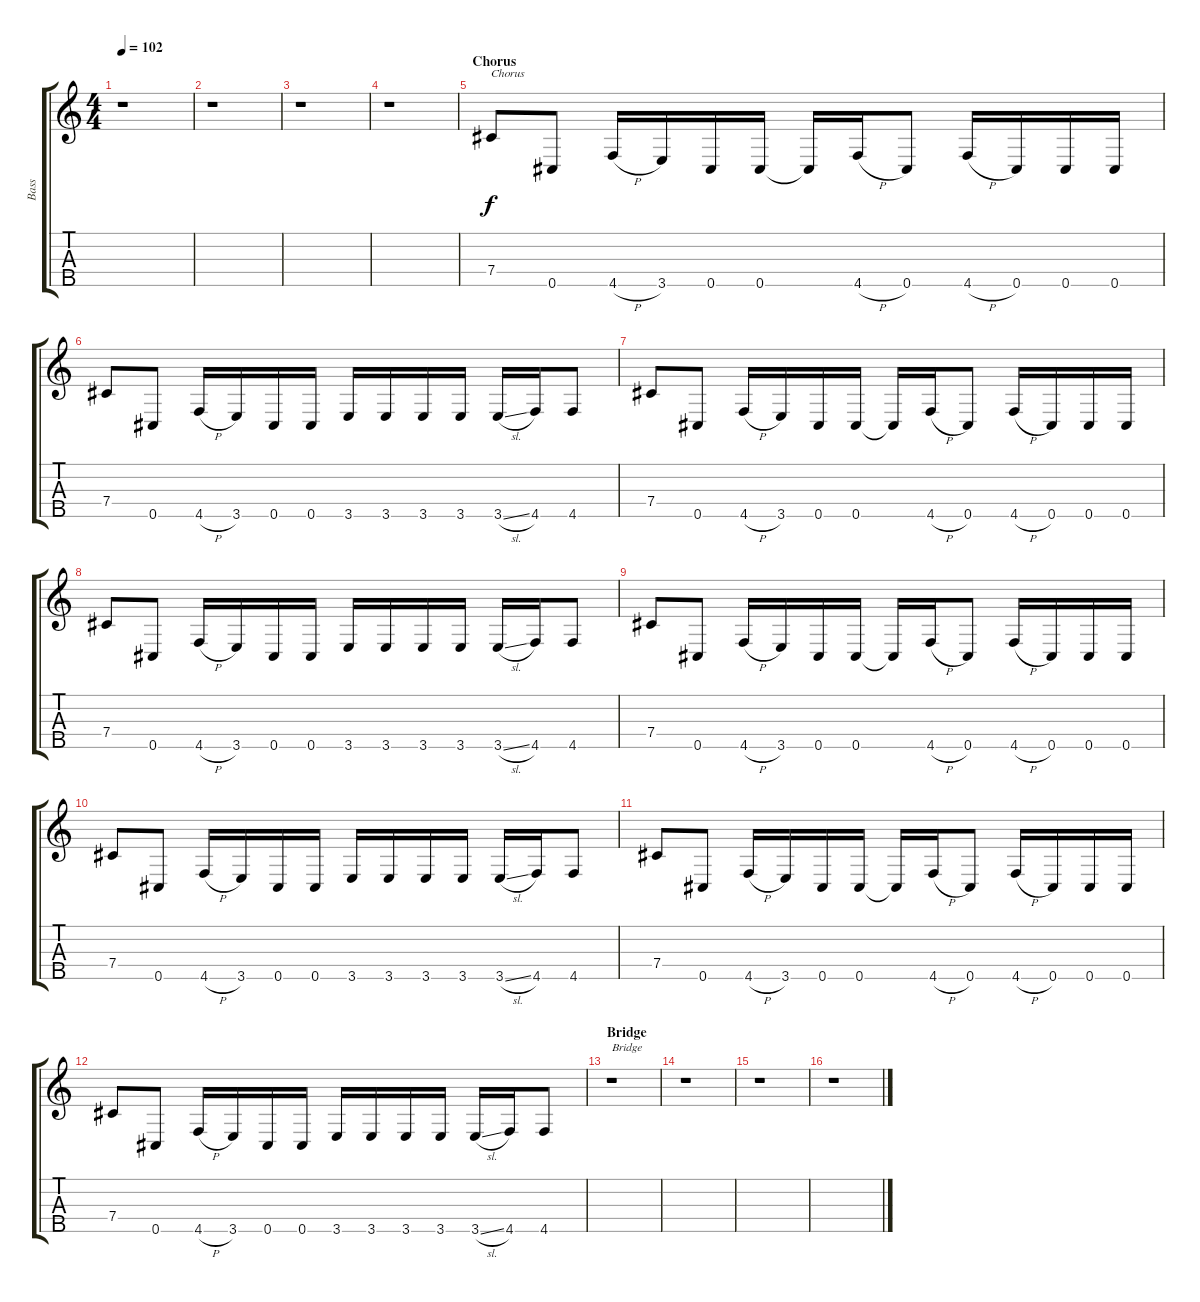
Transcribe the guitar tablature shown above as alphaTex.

\track ("Bass" "Bass") {instrument electricbassfinger}
\staff {score tabs}
\tuning (Ab3 E3 B2 Gb2 Db2) {hide}
\ts (4 4)
\tempo 102
\clef g2
\ks c
r.1{dy f} |
r.1 |
r.1 |
r.1 |
\section ("" "Chorus")
7.4.8{txt "Chorus"} 0.5.8 4.5{h}.16 3.5.16 0.5.16 0.5.16 0.5{t}.16 4.5{h}.16 0.5.8 4.5{h}.16 0.5.16 0.5.16 0.5.16 |
7.4.8 0.5.8 4.5{h}.16 3.5.16 0.5.16 0.5.16 3.5.16 3.5.16 3.5.16 3.5.16 3.5{sl}.16 4.5.16 4.5.8 |
7.4.8 0.5.8 4.5{h}.16 3.5.16 0.5.16 0.5.16 0.5{t}.16 4.5{h}.16 0.5.8 4.5{h}.16 0.5.16 0.5.16 0.5.16 |
7.4.8 0.5.8 4.5{h}.16 3.5.16 0.5.16 0.5.16 3.5.16 3.5.16 3.5.16 3.5.16 3.5{sl}.16 4.5.16 4.5.8 |
7.4.8 0.5.8 4.5{h}.16 3.5.16 0.5.16 0.5.16 0.5{t}.16 4.5{h}.16 0.5.8 4.5{h}.16 0.5.16 0.5.16 0.5.16 |
7.4.8 0.5.8 4.5{h}.16 3.5.16 0.5.16 0.5.16 3.5.16 3.5.16 3.5.16 3.5.16 3.5{sl}.16 4.5.16 4.5.8 |
7.4.8 0.5.8 4.5{h}.16 3.5.16 0.5.16 0.5.16 0.5{t}.16 4.5{h}.16 0.5.8 4.5{h}.16 0.5.16 0.5.16 0.5.16 |
7.4.8 0.5.8 4.5{h}.16 3.5.16 0.5.16 0.5.16 3.5.16 3.5.16 3.5.16 3.5.16 3.5{sl}.16 4.5.16 4.5.8 |
\section ("" "Bridge")
r.1{txt "Bridge"} |
r.1 |
r.1 |
r.1
